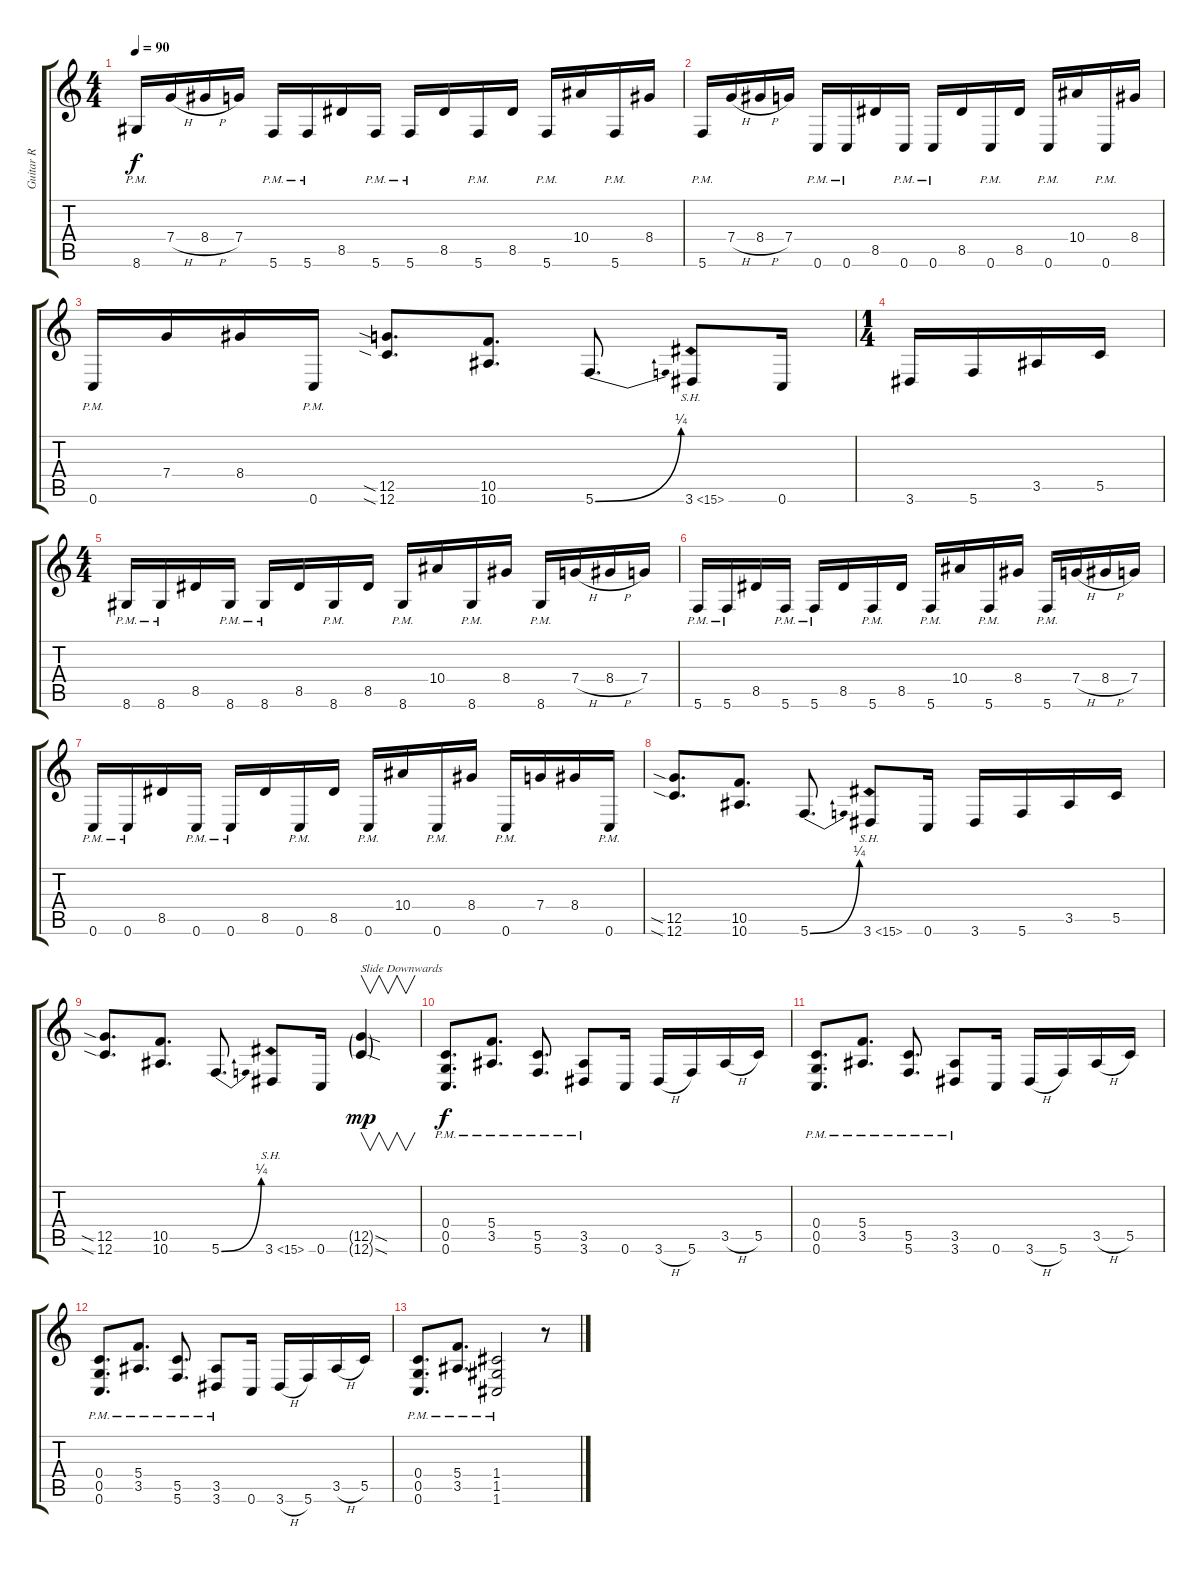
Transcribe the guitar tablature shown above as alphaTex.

\track ("Guitar R" "Guitar R") {instrument acousticguitarsteel}
\staff {score tabs}
\tuning (D4 A3 F3 C3 G2 C2) {hide}
\ts (4 4)
\tempo 90
\clef g2
\ks c
8.6{pm}.16{dy f} 7.4{h}.16 8.4{h}.16 7.4.16 5.6{pm}.16 5.6{pm}.16 8.5.16 5.6{pm}.16 5.6{pm}.16 8.5.16 5.6{pm}.16 8.5.16 5.6{pm}.16 10.4.16 5.6{pm}.16 8.4.16 |
5.6{pm}.16 7.4{h}.16 8.4{h}.16 7.4.16 0.6{pm}.16 0.6{pm}.16 8.5.16 0.6{pm}.16 0.6{pm}.16 8.5.16 0.6{pm}.16 8.5.16 0.6{pm}.16 10.4.16 0.6{pm}.16 8.4.16 |
0.6{pm}.16 7.4.16 8.4.16 0.6{pm}.16 (12.5{sia} 12.6{sia}).8{d} (10.5 10.6).8{d} 5.6{be (bend 0 0 60 1)}.8{d} 3.6{sh 12}.8 0.6.16 |
\ts (1 4)
3.6.16 5.6.16 3.5.16 5.5.16 |
\ts (4 4)
8.6{pm}.16 8.6{pm}.16 8.5.16 8.6{pm}.16 8.6{pm}.16 8.5.16 8.6{pm}.16 8.5.16 8.6{pm}.16 10.4.16 8.6{pm}.16 8.4.16 8.6{pm}.16 7.4{h}.16 8.4{h}.16 7.4.16 |
5.6{pm}.16 5.6{pm}.16 8.5.16 5.6{pm}.16 5.6{pm}.16 8.5.16 5.6{pm}.16 8.5.16 5.6{pm}.16 10.4.16 5.6{pm}.16 8.4.16 5.6{pm}.16 7.4{h}.16 8.4{h}.16 7.4.16 |
0.6{pm}.16 0.6{pm}.16 8.5.16 0.6{pm}.16 0.6{pm}.16 8.5.16 0.6{pm}.16 8.5.16 0.6{pm}.16 10.4.16 0.6{pm}.16 8.4.16 0.6{pm}.16 7.4.16 8.4.16 0.6{pm}.16 |
(12.5{sia} 12.6{sia}).8{d} (10.5 10.6).8{d} 5.6{be (bend 0 0 60 1)}.8{d} 3.6{sh 12}.8 0.6.16 3.6.16 5.6.16 3.5.16 5.5.16 |
(12.5{sia} 12.6{sia}).8{d} (10.5 10.6).8{d} 5.6{be (bend 0 0 60 1)}.8{d} 3.6{sh 12}.8 0.6.16 (12.5{sod g} 12.6{sod g}).4{v txt "Slide Downwards" dy mp} |
(0.4{pm} 0.5 0.6).8{d dy f} (5.4{pm} 3.5).8{d} (5.5{pm} 5.6).8{d} (3.5{pm} 3.6).8 0.6.16 3.6{h}.16 5.6.16 3.5{h}.16 5.5.16 |
(0.4{pm} 0.5 0.6).8{d} (5.4{pm} 3.5).8{d} (5.5{pm} 5.6).8{d} (3.5{pm} 3.6).8 0.6.16 3.6{h}.16 5.6.16 3.5{h}.16 5.5.16 |
(0.4{pm} 0.5 0.6).8{d} (5.4{pm} 3.5).8{d} (5.5{pm} 5.6).8{d} (3.5{pm} 3.6).8 0.6.16 3.6{h}.16 5.6.16 3.5{h}.16 5.5.16 |
(0.4{pm} 0.5 0.6).8{d} (5.4{pm} 3.5).8{d} (1.4 1.5{pm} 1.6).2 r.8
